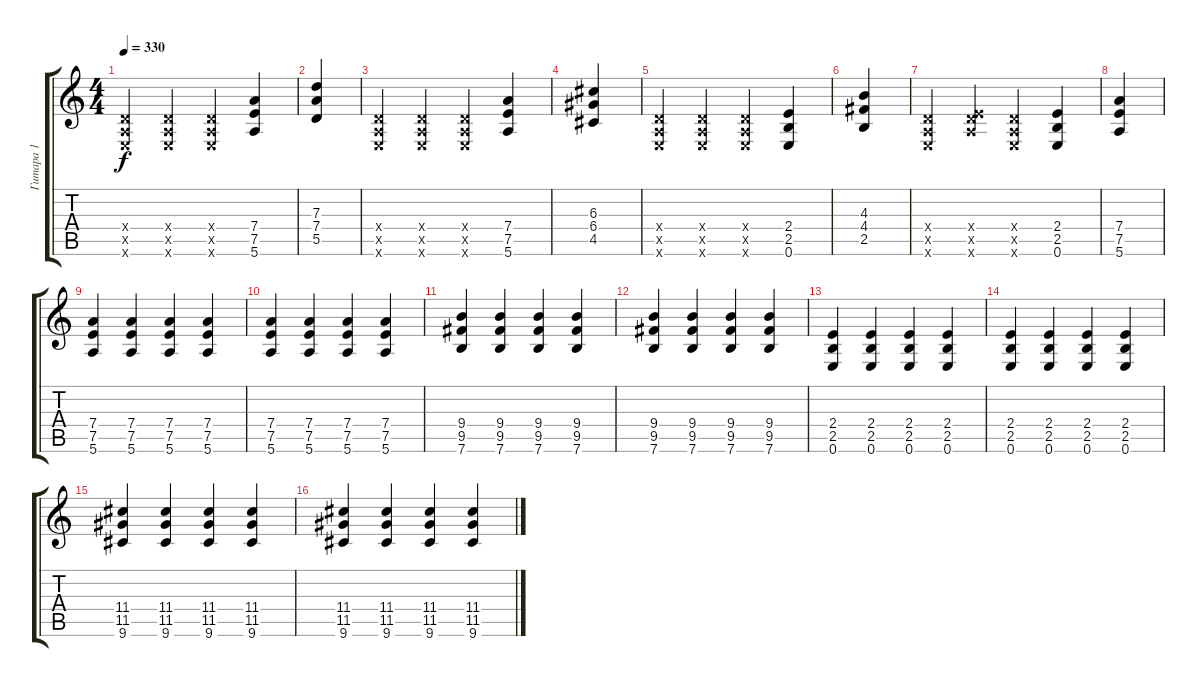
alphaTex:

\track ("Гитара 1" "Гитара 1") {instrument overdrivenguitar}
\staff {score tabs}
\tuning (E4 B3 G3 D3 A2 E2) {hide}
\ts (4 4)
\tempo 330
\clef g2
\ks c
(0.4{x} 0.5{x} 0.6{x}).4{dy f} (0.4{x} 0.5{x} 0.6{x}).4 (0.4{x} 0.5{x} 0.6{x}).4 (7.4 7.5 5.6).4 |
(7.3 7.4 5.5).4 |
(0.4{x} 0.5{x} 0.6{x}).4 (0.4{x} 0.5{x} 0.6{x}).4 (0.4{x} 0.5{x} 0.6{x}).4 (7.4 7.5 5.6).4 |
(6.3 6.4 4.5).4 |
(0.4{x} 0.5{x} 0.6{x}).4 (0.4{x} 0.5{x} 0.6{x}).4 (0.4{x} 0.5{x} 0.6{x}).4 (2.4 2.5 0.6).4 |
(4.3 4.4 2.5).4 |
(0.4{x} 0.5{x} 0.6{x}).4 (0.4{x} 7.5{x} 5.6{x}).4 (0.4{x} 0.5{x} 0.6{x}).4 (2.4 2.5 0.6).4 |
(7.4 7.5 5.6).4 |
(7.4 7.5 5.6).4 (7.4 7.5 5.6).4 (7.4 7.5 5.6).4 (7.4 7.5 5.6).4 |
(7.4 7.5 5.6).4 (7.4 7.5 5.6).4 (7.4 7.5 5.6).4 (7.4 7.5 5.6).4 |
(9.4 9.5 7.6).4 (9.4 9.5 7.6).4 (9.4 9.5 7.6).4 (9.4 9.5 7.6).4 |
(9.4 9.5 7.6).4 (9.4 9.5 7.6).4 (9.4 9.5 7.6).4 (9.4 9.5 7.6).4 |
(2.4 2.5 0.6).4 (2.4 2.5 0.6).4 (2.4 2.5 0.6).4 (2.4 2.5 0.6).4 |
(2.4 2.5 0.6).4 (2.4 2.5 0.6).4 (2.4 2.5 0.6).4 (2.4 2.5 0.6).4 |
(11.4 11.5 9.6).4 (11.4 11.5 9.6).4 (11.4 11.5 9.6).4 (11.4 11.5 9.6).4 |
(11.4 11.5 9.6).4 (11.4 11.5 9.6).4 (11.4 11.5 9.6).4 (11.4 11.5 9.6).4
